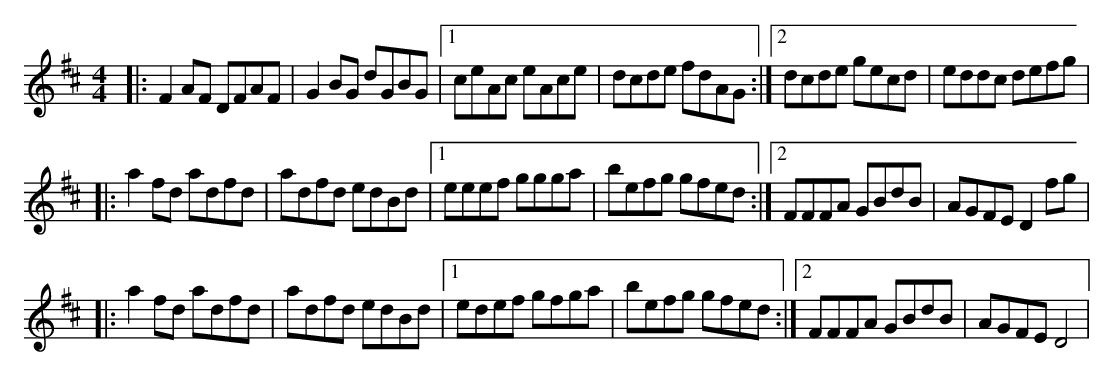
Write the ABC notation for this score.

X:1
M:4/4
K:D
|:F2AF DFAF|G2BG dGBG|1 ceAc eAce|dcde fdAG:|2 dcde gecd|eddc defg|
|:a2fd adfd|adfd edBd|1 eeef ggga|befg gfed:|2 FFFA GBdB|AGFE D2fg|
|:a2fd adfd|adfd edBd|1 edef gfga|befg gfed:|2 FFFA GBdB|AGFE D4|
